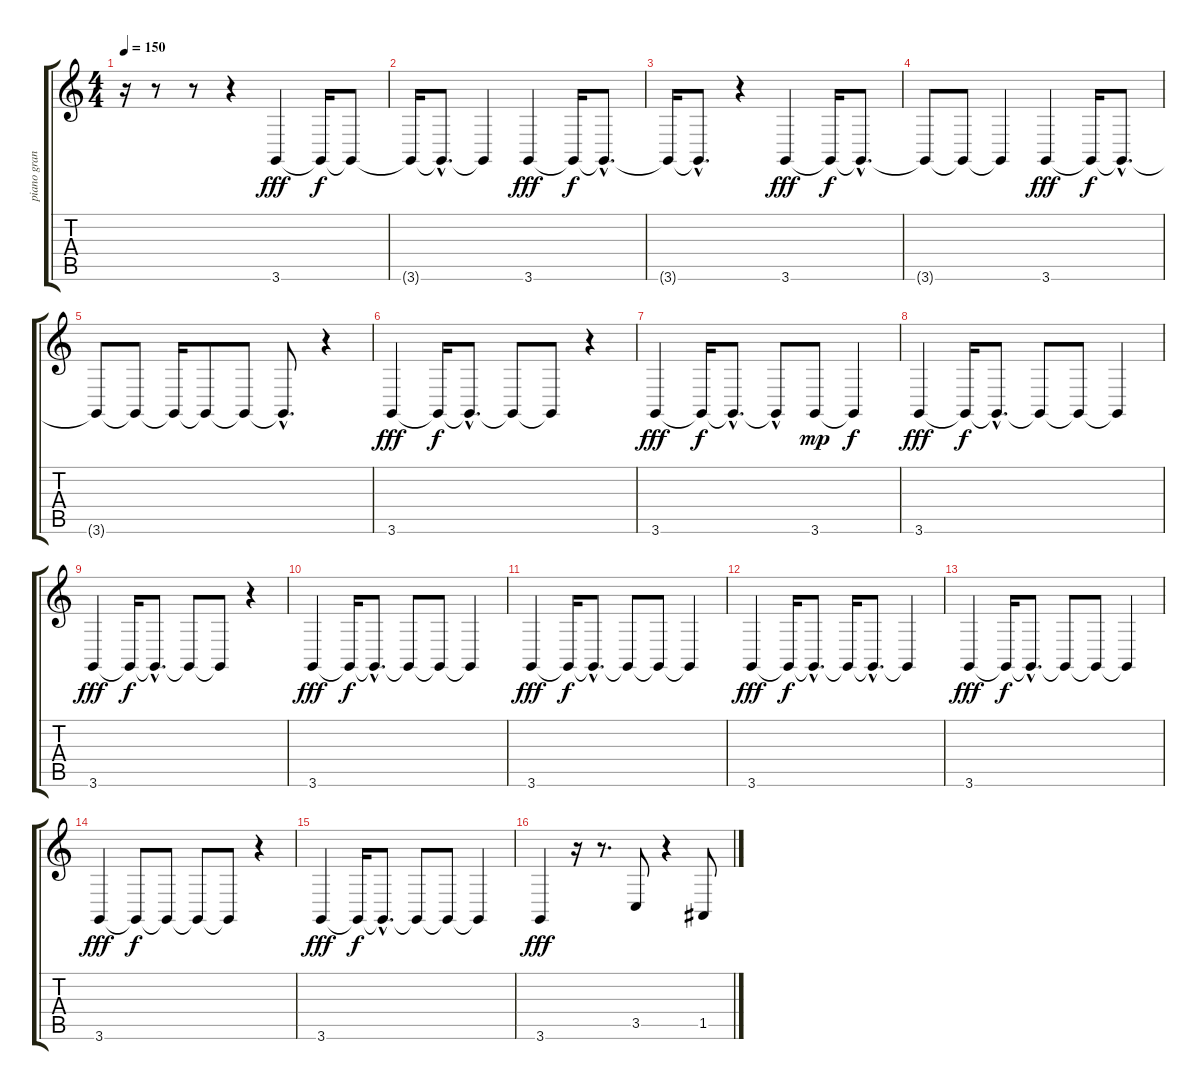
\track ("piano grand" "piano gran") {instrument brightacousticpiano}
\staff {score tabs}
\tuning (E4 B3 G3 D3 A2 E2) {hide}
\ts (4 4)
\tempo 150
\clef g2
\ks c
r.16{dy fff instrument brightacousticpiano} r.8 r.8 r.4 3.6.4 3.6{t}.16{dy f} 3.6{t}.8 |
3.6{t}.16 3.6{hac t}.8{d} 3.6{t}.4 3.6.4{dy fff} 3.6{t}.16{dy f} 3.6{hac t}.8{d} |
3.6{t}.16 3.6{hac t}.8{d} r.4 3.6.4{dy fff} 3.6{t}.16{dy f} 3.6{hac t}.8{d} |
3.6{t}.8 3.6{t}.8 3.6{t}.4 3.6.4{dy fff} 3.6{t}.16{dy f} 3.6{hac t}.8{d} |
3.6{t}.8 3.6{t}.8 3.6{t}.16 3.6{t}.8 3.6{t}.8 3.6{hac t}.8{d} r.4 |
3.6.4{dy fff} 3.6{t}.16{dy f} 3.6{hac t}.8{d} 3.6{t}.8 3.6{t}.8 r.4 |
3.6.4{dy fff} 3.6{t}.16{dy f} 3.6{hac t}.8{d} 3.6{hac t}.8 3.6.8{dy mp} 3.6{t}.4{dy f} |
3.6.4{dy fff} 3.6{t}.16{dy f} 3.6{hac t}.8{d} 3.6{t}.8 3.6{t}.8 3.6{t}.4 |
3.6.4{dy fff} 3.6{t}.16{dy f} 3.6{hac t}.8{d} 3.6{t}.8 3.6{t}.8 r.4 |
3.6.4{dy fff} 3.6{t}.16{dy f} 3.6{hac t}.8{d} 3.6{t}.8 3.6{t}.8 3.6{t}.4 |
3.6.4{dy fff} 3.6{t}.16{dy f} 3.6{hac t}.8{d} 3.6{t}.8 3.6{t}.8 3.6{t}.4 |
3.6.4{dy fff} 3.6{t}.16{dy f} 3.6{hac t}.8{d} 3.6{t}.16 3.6{hac t}.8{d} 3.6{t}.4 |
3.6.4{dy fff} 3.6{t}.16{dy f} 3.6{hac t}.8{d} 3.6{t}.8 3.6{t}.8 3.6{t}.4 |
3.6.4{dy fff} 3.6{t}.8{dy f} 3.6{t}.8 3.6{t}.8 3.6{t}.8 r.4 |
3.6.4{dy fff} 3.6{t}.16{dy f} 3.6{hac t}.8{d} 3.6{t}.8 3.6{t}.8 3.6{t}.4 |
3.6.4{dy fff} r.16 r.8{d} 3.5.8 r.4 1.5.8
